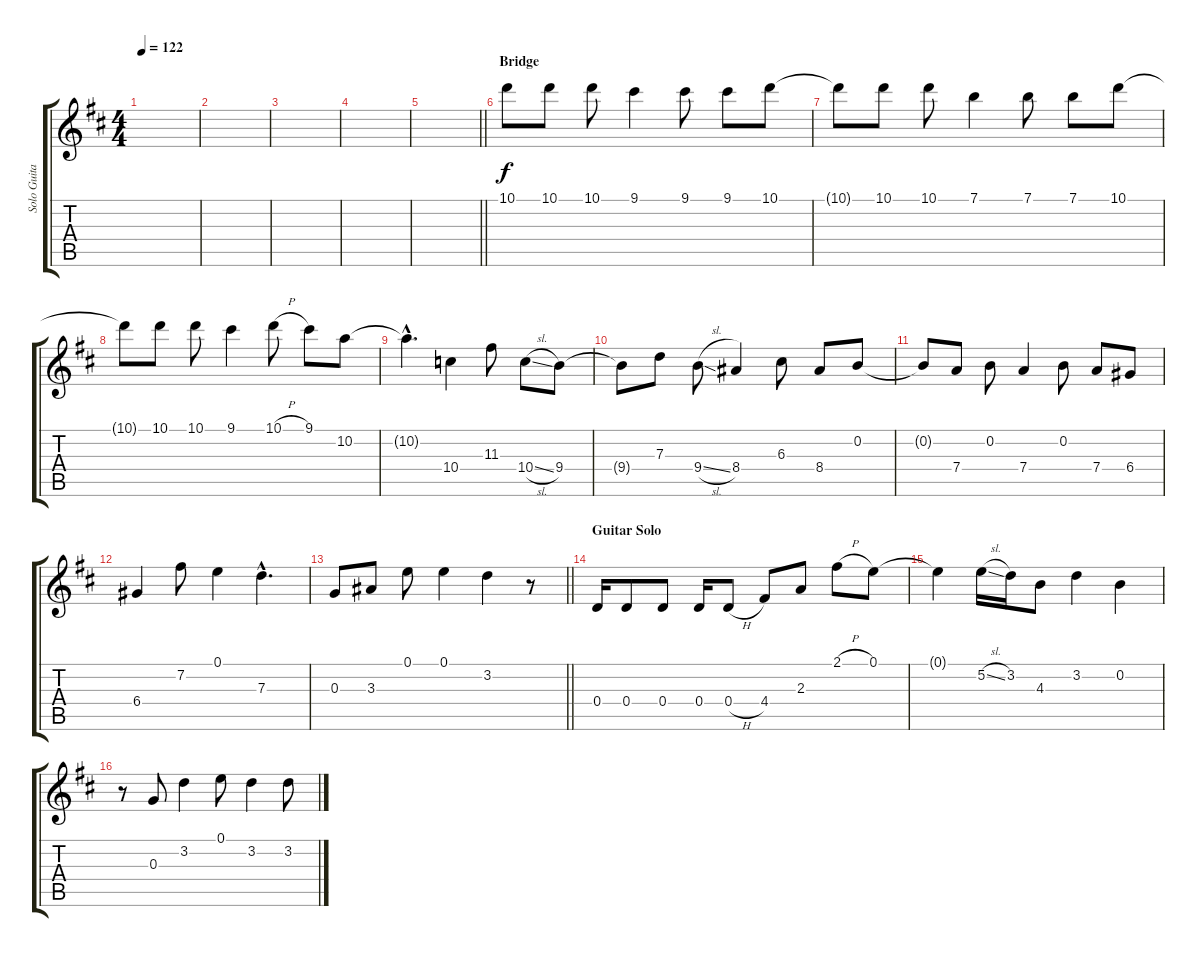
\track ("Solo Guitar" "Solo Guita") {instrument acousticguitarsteel}
\staff {score tabs}
\tuning (E4 B3 G3 D3 A2 E2) {hide}
\ts (4 4)
\tempo 122
\clef g2
\ks d
|
|
|
|
\barLineRight lightlight
|
\section ("" "Bridge")
10.1.8 10.1.8 10.1.8 9.1.4 9.1.8 9.1.8 10.1.8 |
10.1{t}.8 10.1.8 10.1.8 7.1.4 7.1.8 7.1.8 10.1.8 |
10.1{t}.8 10.1.8 10.1.8 9.1.4 10.1{h}.8 9.1.8 10.2.8 |
10.2{hac t}.4{d} 10.4.4 11.3.8 10.4{sl}.8 9.4.8 |
9.4{t}.8 7.3.8 9.4{sl}.8 8.4.4 6.3.8 8.4.8 0.2.8 |
0.2{t}.8 7.4.8 0.2.8 7.4.4 0.2.8 7.4.8 6.4.8 |
6.4.4 7.2.8 0.1.4 7.3{hac}.4{d} |
\barLineRight lightlight
0.3.8 3.3.8 0.1.8 0.1.4 3.2.4 r.8 |
\section ("" "Guitar Solo")
0.4.16 0.4.8 0.4.8 0.4.16 0.4{h}.8 4.4.8 2.3.8 2.1{h}.8 0.1.8 |
0.1{t}.4 5.2{sl}.16 3.2.16 4.3.8 3.2.4 0.2.4 |
r.8 0.3.8 3.2.4 0.1.8 3.2.4 3.2.8
